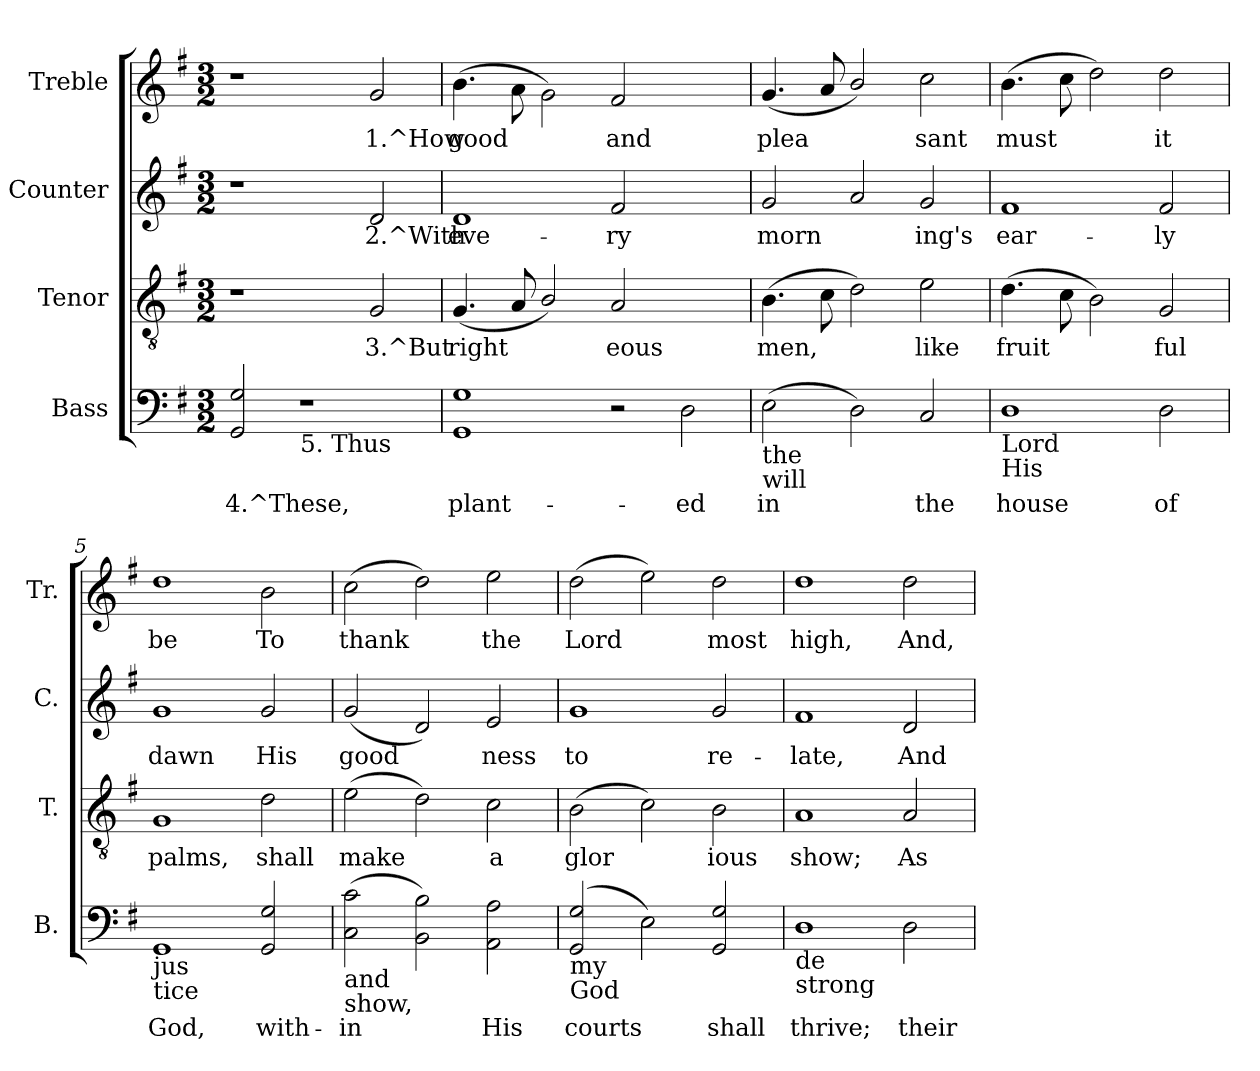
**kern	**text	**kern	**text	**kern	**text	**kern	**text
*part4	*part4	*part3	*part3	*part2	*part2	*part1	*part1
*staff4	*staff4	*staff3	*staff3	*staff2	*staff2	*staff1	*staff1
*I"Bass	*	*I"Tenor	*	*I"Counter	*	*I"Treble	*
*I'B.	*	*I'T.	*	*I'C.	*	*I'Tr.	*
!!LO:PB:g=z
*stria5	*	*stria5	*	*stria5	*	*stria5	*
*clefF4	*	*clefGv2	*	*clefG2	*	*clefG2	*
*k[f#]	*	*k[f#]	*	*k[f#]	*	*k[f#]	*
*G:	*	*G:	*	*G:	*	*G:	*
*M3/2	*	*M3/2	*	*M3/2	*	*M3/2	*
=1	=1	=1	=1	=1	=1	=1	=1
!	!LO:LY:b:rj	!	!	!	!	!	!
2G/ 2GG/	4.^These,	1r	.	1r	.	1r	.
!LO:TX:b:t=5. Thus	!	!	!	!	!	!	!
1r	.	.	.	.	.	.	.
!	!	!	!LO:LY:b:rj	!	!LO:LY:b:rj	!	!LO:LY:b:rj
.	.	2G/	3.^But	2d/	2.^With	2g/	1.^How
=2	=2	=2	=2	=2	=2	=2	=2
!	!LO:LY:b:rj	!	!LO:LY:b:rj	!	!LO:LY:b:rj	!	!LO:LY:b:rj
1G 1GG	plant-	(<4.G/	right-	1d	eve-	(>4.b\	good
!	!	!	!LO:LY:b:rj	!	!	!	!LO:LY:b:rj
.	.	8A/	--	.	.	8a\	.
!	!	!	!LO:LY:b:rj	!	!	!	!LO:LY:b:rj
.	.	2B/)	--	.	.	2g\)	.
!	!	!	!LO:LY:b:rj	!	!LO:LY:b:rj	!	!LO:LY:b:rj
2r	.	2A/	-eous	2f#/	-ry	2f#/	and
!	!LO:LY:b:rj	!	!	!	!	!	!
2D\	-ed	2ryy	.	2ryy	.	2ryy	.
=3	=3	=3	=3	=3	=3	=3	=3
!LO:TX:b:t=the	!	!	!	!	!	!	!
!LO:TX:b:t=will	!	!	!	!	!	!	!
!	!LO:LY:b:rj	!	!LO:LY:b:rj	!	!LO:LY:b:rj	!	!LO:LY:b:rj
(>2E\	in	(>4.B\	men,	2g/	morn-	(<4.g/	plea-
!	!	!	!LO:LY:b:rj	!	!	!	!LO:LY:b:rj
.	.	8c\	.	.	.	8a/	--
!	!LO:LY:b:rj	!	!LO:LY:b:rj	!	!LO:LY:b:rj	!	!LO:LY:b:rj
2D\)	.	2d\)	.	2a/	--	2b/)	--
!	!LO:LY:b:rj	!	!LO:LY:b:rj	!	!LO:LY:b:rj	!	!LO:LY:b:rj
2C/	the	2e\	like	2g/	-ing's	2cc\	-sant
=4	=4	=4	=4	=4	=4	=4	=4
!LO:TX:b:t=Lord	!	!	!	!	!	!	!
!LO:TX:b:t=His	!	!	!	!	!	!	!
!	!LO:LY:b:rj	!	!LO:LY:b:rj	!	!LO:LY:b:rj	!	!LO:LY:b:rj
1D	house	(>4.d\	fruit-	1f#	ear-	(>4.b\	must
!	!	!	!LO:LY:b:rj	!	!	!	!LO:LY:b:rj
.	.	8c\	--	.	.	8cc\	.
!	!	!	!LO:LY:b:rj	!	!	!	!LO:LY:b:rj
.	.	2B\)	--	.	.	2dd\)	.
!	!LO:LY:b:rj	!	!LO:LY:b:rj	!	!LO:LY:b:rj	!	!LO:LY:b:rj
2D\	of	2G/	-ful	2f#/	-ly	2dd\	it
=5	=5	=5	=5	=5	=5	=5	=5
!LO:TX:b:t=jus	!	!	!	!	!	!	!
!LO:TX:b:t=tice	!	!	!	!	!	!	!
!	!LO:LY:b:rj	!	!LO:LY:b:rj	!	!LO:LY:b:rj	!	!LO:LY:b:rj
1GG	God,	1G	palms,	1g	dawn	1dd	be
!	!LO:LY:b:rj	!	!LO:LY:b:rj	!	!LO:LY:b:rj	!	!LO:LY:b:rj
2G/ 2GG/	with-	2d\	shall	2g/	His	2b\	To
!!LO:LB:g=z
=6	=6	=6	=6	=6	=6	=6	=6
!LO:TX:b:t=and	!	!	!	!	!	!	!
!LO:TX:b:t=show,	!	!	!	!	!	!	!
!	!LO:LY:b:rj	!	!LO:LY:b:rj	!	!LO:LY:b:rj	!	!LO:LY:b:rj
(>2c\ 2C\	-in	(>2e\	make	(<2g/	good-	(>2cc\	thank
!	!LO:LY:b:rj	!	!LO:LY:b:rj	!	!LO:LY:b:rj	!	!LO:LY:b:rj
2B\ 2BB\)	.	2d\)	.	2d/)	--	2dd\)	.
!	!LO:LY:b:rj	!	!LO:LY:b:rj	!	!LO:LY:b:rj	!	!LO:LY:b:rj
2A\ 2AA\	His	2c\	a	2e/	-ness	2ee\	the
=7	=7	=7	=7	=7	=7	=7	=7
!LO:TX:b:t=my	!	!	!	!	!	!	!
!LO:TX:b:t=God	!	!	!	!	!	!	!
!	!LO:LY:b:rj	!	!LO:LY:b:rj	!	!LO:LY:b:rj	!	!LO:LY:b:rj
(>2G/ 2GG/	courts	(>2B\	glor-	1g	to	(>2dd\	Lord
!	!LO:LY:b:rj	!	!LO:LY:b:rj	!	!	!	!LO:LY:b:rj
2E\)	.	2c\)	--	.	.	2ee\)	.
!	!LO:LY:b:rj	!	!LO:LY:b:rj	!	!LO:LY:b:rj	!	!LO:LY:b:rj
2G/ 2GG/	shall	2B\	-ious	2g/	re-	2dd\	most
=8	=8	=8	=8	=8	=8	=8	=8
!LO:TX:b:t=de	!	!	!	!	!	!	!
!LO:TX:b:t=strong	!	!	!	!	!	!	!
!	!LO:LY:b:rj	!	!LO:LY:b:rj	!	!LO:LY:b:rj	!	!LO:LY:b:rj
1D	thrive;	1A	show;	1f#	-late,	1dd	high,
!	!LO:LY:b:rj	!	!LO:LY:b:rj	!	!LO:LY:b:rj	!	!LO:LY:b:rj
2D\	their	2A/	As	2d/	And	2dd\	And,
=	=	=	=	=	=	=	=
*-	*-	*-	*-	*-	*-	*-	*-
